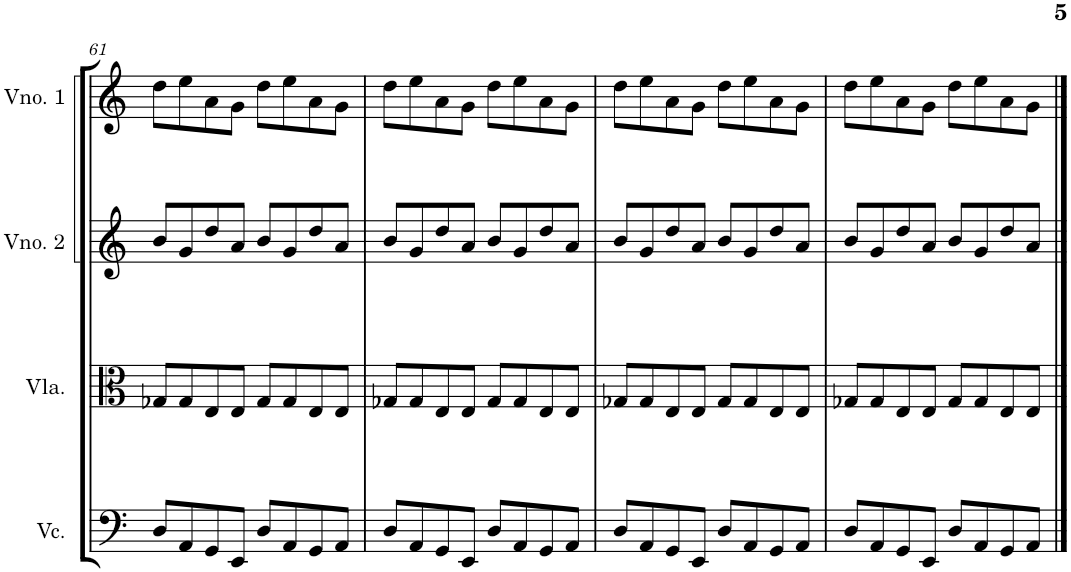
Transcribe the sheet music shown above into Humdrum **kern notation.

**kern	**kern	**kern	**kern
*part4	*part3	*part2	*part1
*staff4	*staff3	*staff2	*staff1
*I"Violoncelo	*I"Viola	*I"Violino 2	*I"Violino 1
*I'Vc.	*I'Vla.	*I'Vno. 2	*I'Vno. 1
!!LO:PB:g=z
*clefF4	*clefC3	*clefG2	*clefG2
*k[]	*k[]	*k[]	*k[]
*M4/4	*M4/4	*M4/4	*M4/4
=61	=61	=61	=61
8D/L	8G-X/L	8b/L	8dd\L
8AA/	8G-/	8g/	8ee\
8GG/	8E/	8dd/	8a\
8EE/J	8E/J	8a/J	8g\J
8D/L	8G-/L	8b/L	8dd\L
8AA/	8G-/	8g/	8ee\
8GG/	8E/	8dd/	8a\
8AA/J	8E/J	8a/J	8g\J
=62	=62	=62	=62
8D/L	8G-X/L	8b/L	8dd\L
8AA/	8G-/	8g/	8ee\
8GG/	8E/	8dd/	8a\
8EE/J	8E/J	8a/J	8g\J
8D/L	8G-/L	8b/L	8dd\L
8AA/	8G-/	8g/	8ee\
8GG/	8E/	8dd/	8a\
8AA/J	8E/J	8a/J	8g\J
=63	=63	=63	=63
8D/L	8G-X/L	8b/L	8dd\L
8AA/	8G-/	8g/	8ee\
8GG/	8E/	8dd/	8a\
8EE/J	8E/J	8a/J	8g\J
8D/L	8G-/L	8b/L	8dd\L
8AA/	8G-/	8g/	8ee\
8GG/	8E/	8dd/	8a\
8AA/J	8E/J	8a/J	8g\J
=64	=64	=64	=64
8D/L	8G-X/L	8b/L	8dd\L
8AA/	8G-/	8g/	8ee\
8GG/	8E/	8dd/	8a\
8EE/J	8E/J	8a/J	8g\J
8D/L	8G-/L	8b/L	8dd\L
8AA/	8G-/	8g/	8ee\
8GG/	8E/	8dd/	8a\
8AA/J	8E/J	8a/J	8g\J
==	==	==	==
*-	*-	*-	*-
